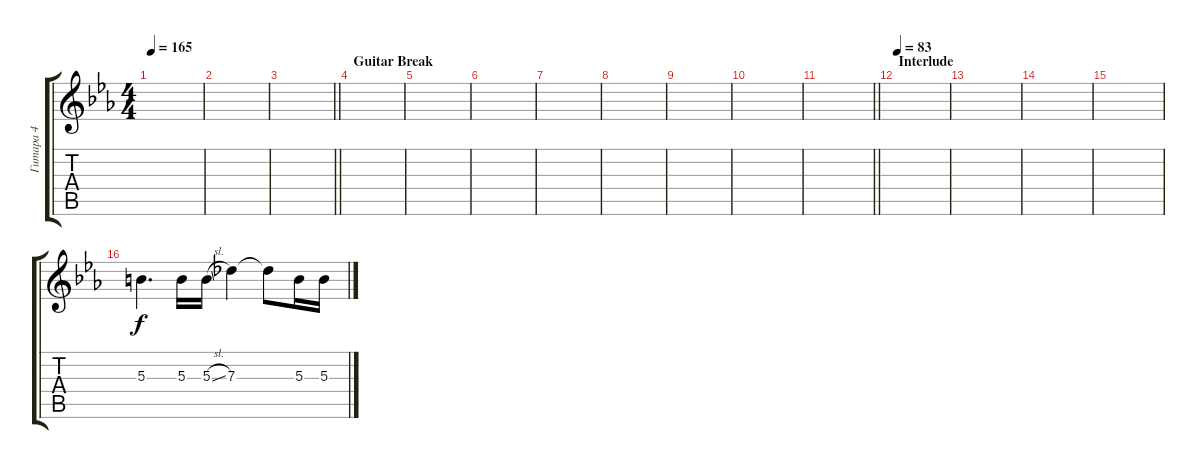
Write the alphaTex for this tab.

\track ("Гитара 4" "Гитара 4") {instrument distortionguitar}
\staff {score tabs}
\tuning (Eb4 Bb3 Gb3 Db3 Ab2 Db2) {hide}
\ts (4 4)
\tempo 165
\clef g2
\ks cminor
|
|
\barLineRight lightlight
|
\section ("" "Guitar Break")
|
|
|
|
|
|
|
\barLineRight lightlight
|
\section ("" "Interlude")
\tempo 83
|
|
|
|
5.3.4{d} 5.3.16 5.3{sl}.16 7.3.4 7.3{t}.8 5.3.16 5.3{sl}.16
